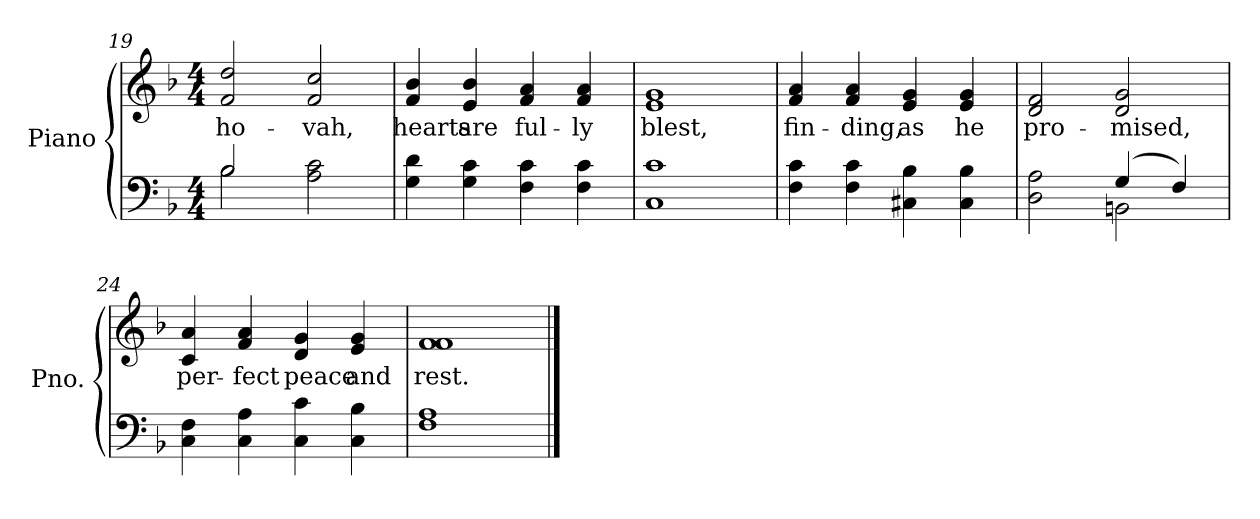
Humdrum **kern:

**kern	**kern	**text
*part2	*part1	*part1
*staff2	*staff1	*staff1
*I"Piano	*I"Piano	*
*I'Pno.	*I'Pno.	*
*clefF4	*clefG2	*
*k[b-]	*k[b-]	*
*F:	*F:	*
*M4/4	*M4/4	*
=19	=19	=19
*^	*	*
!	!	!	!LO:LY:b:color=#000000
2B-i/	2B-i\	2fi/ 2ddi	-ho-
!	!	!	!LO:LY:b:color=#000000
2Ai\ 2ci	2ryy	2fi/ 2cci	-vah,
*v	*v	*	*
=20	=20	=20
*^	*	*
!	!	!	!LO:LY:b:color=#000000
*v	*v	*	*
4Gi\ 4di	4fi/ 4b-i	hearts
!	!	!LO:LY:b:color=#000000
4Gi\ 4ci	4ei/ 4b-i	are
!	!	!LO:LY:b:color=#000000
4Fi\ 4ci	4fi/ 4ai	ful-
!	!	!LO:LY:b:color=#000000
4Fi\ 4ci	4fi/ 4ai	-ly
=21	=21	=21
!	!	!LO:LY:b:color=#000000
1Ci 1ci	1ei 1gi	blest,
!!LO:LB:g=z
=22	=22	=22
!	!	!LO:LY:b:color=#000000
4Fi\ 4ci	4fi/ 4ai	fin-
!	!	!LO:LY:b:color=#000000
4Fi\ 4ci	4fi/ 4ai	-ding,
!	!	!LO:LY:b:color=#000000
4C#Xi\ 4B-i	4ei/ 4gi	as
!	!	!LO:LY:b:color=#000000
4C#i\ 4B-i	4ei/ 4gi	he
=23	=23	=23
*^	*	*
!	!	!	!LO:LY:b:color=#000000
2Di\ 2Ai	2ryy	2di/ 2fi	pro-
!	!	!	!LO:LY:b:color=#000000
(4Gi/	2BBni\	2di/ 2gi	-mised,
4Fi/)	.	.	.
*v	*v	*	*
=24	=24	=24
!	!	!LO:LY:b:color=#000000
4Ci\ 4Fi	4ci/ 4ai	per-
!	!	!LO:LY:b:color=#000000
4Ci\ 4Ai	4fi/ 4ai	-fect
!	!	!LO:LY:b:color=#000000
4Ci\ 4ci	4di/ 4gi	peace
!	!	!LO:LY:b:color=#000000
4Ci\ 4B-i	4ei/ 4gi	and
=25	=25	=25
!	!	!LO:LY:b:color=#000000
1Fi 1Ai	1fi 1fi	rest.
==	==	==
*-	*-	*-
